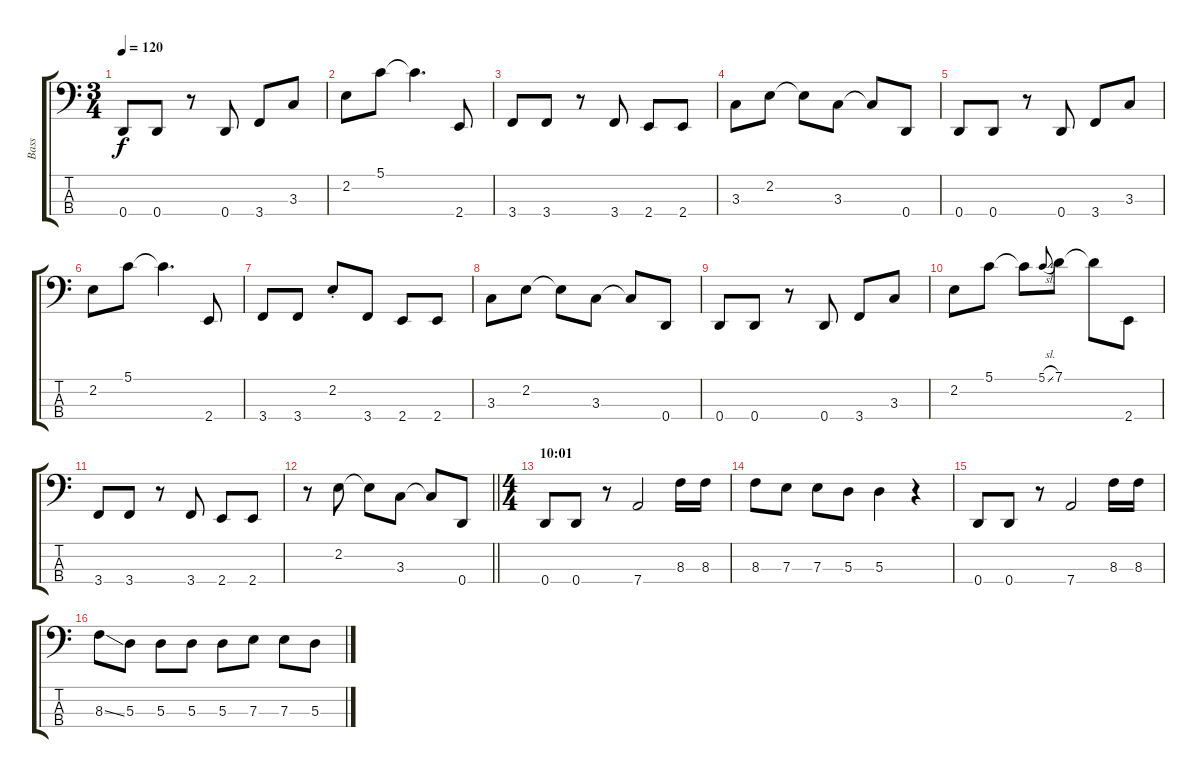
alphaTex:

\track ("Bass" "Bass") {instrument electricbassfinger}
\staff {score tabs}
\tuning (G2 D2 A1 D1) {hide}
\ts (3 4)
\tempo 120
\clef f4
\ks c
0.4.8{dy f} 0.4.8 r.8 0.4.8 3.4.8 3.3.8 |
2.2.8 5.1.8 5.1{t}.4{d} 2.4.8 |
3.4.8 3.4.8 r.8 3.4.8 2.4.8 2.4.8 |
3.3.8 2.2.8 2.2{t}.8 3.3.8 3.3{t}.8 0.4.8 |
0.4.8 0.4.8 r.8 0.4.8 3.4.8 3.3.8 |
2.2.8 5.1.8 5.1{t}.4{d} 2.4.8 |
3.4.8 3.4.8 2.2{st}.8 3.4.8 2.4.8 2.4.8 |
3.3.8 2.2.8 2.2{t}.8 3.3.8 3.3{t}.8 0.4.8 |
0.4.8 0.4.8 r.8 0.4.8 3.4.8 3.3.8 |
2.2.8 5.1.8 5.1{t}.8 5.1{sl}.8{gr onbeat} 7.1.8 7.1{t}.8 2.4.8 |
3.4.8 3.4.8 r.8 3.4.8 2.4.8 2.4.8 |
\barLineRight lightlight
r.8 2.2.8 2.2{t}.8 3.3.8 3.3{t}.8 0.4.8 |
\ts (4 4)
\section ("" "10:01")
0.4.8 0.4.8 r.8 7.4.2 8.3.16 8.3.16 |
8.3.8 7.3.8 7.3.8 5.3.8 5.3.4 r.4 |
0.4.8 0.4.8 r.8 7.4.2 8.3.16 8.3.16 |
8.3{ss}.8 5.3.8 5.3.8 5.3.8 5.3.8 7.3.8 7.3.8 5.3.8
